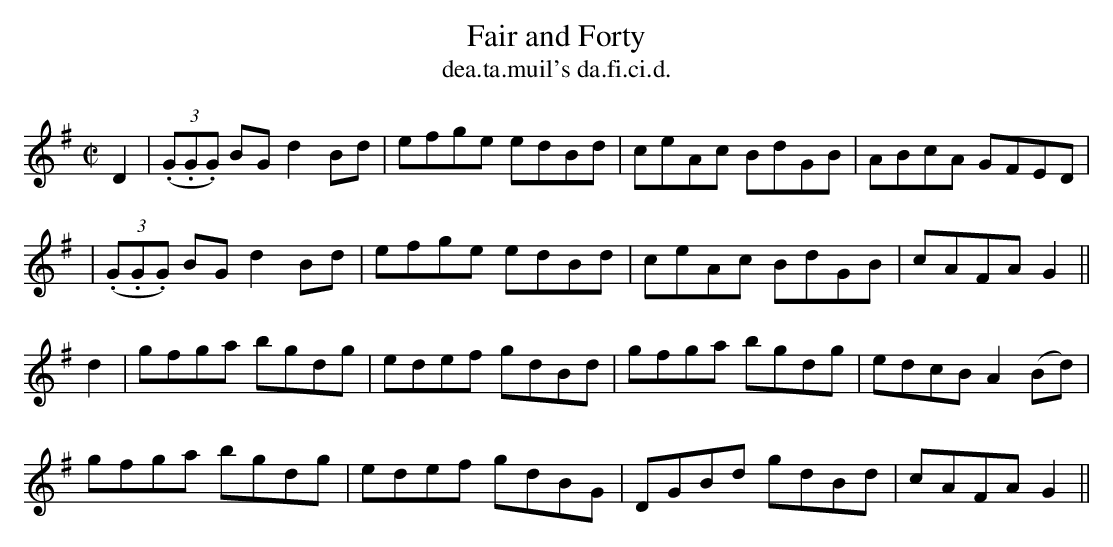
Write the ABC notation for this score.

X:1
T: Fair and Forty
T: dea.ta.muil's da.fi.ci.d.
M: C|
L: 1/8
K: G
D2|((3.G.G.G) BG d2 Bd|efge edBd|ceAc BdGB|ABcA GFED|
|((3.G.G.G) BG d2 Bd|efge edBd|ceAc BdGB|cAFA G2||
d2|gfga bgdg|edef gdBd|gfga bgdg|edcB A2 (Bd)|
gfga bgdg|edef gdBG|DGBd gdBd|cAFA G2||
